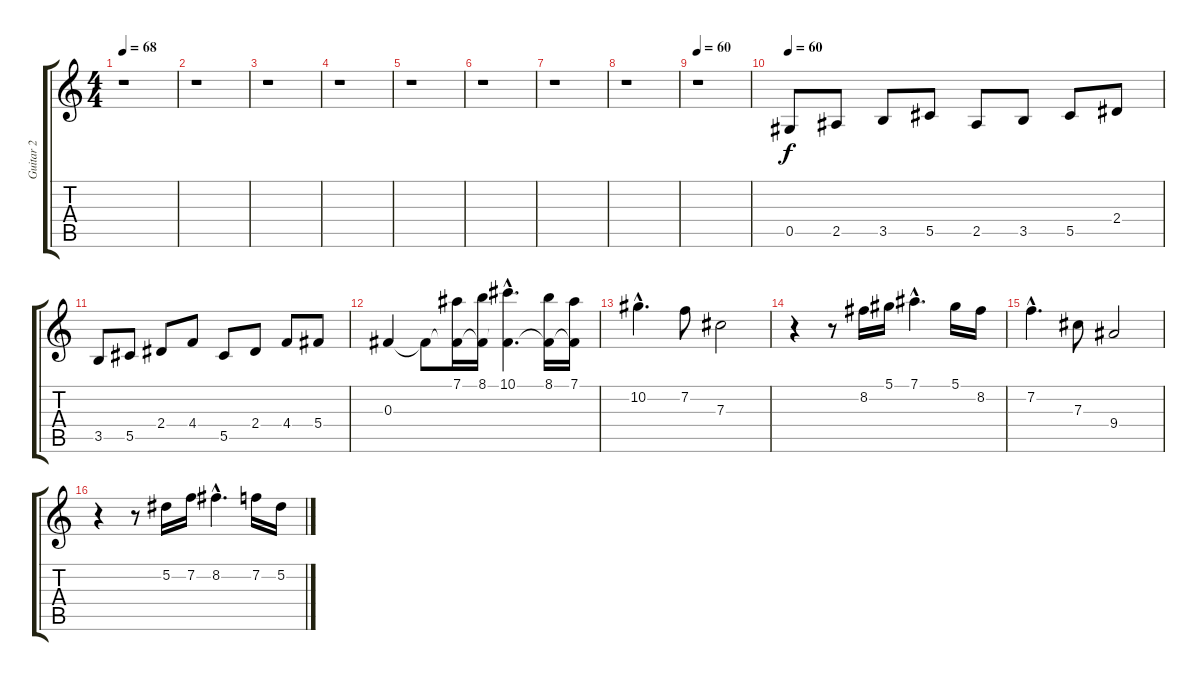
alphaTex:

\track ("Guitar 2" "Guitar 2") {instrument distortionguitar}
\staff {score tabs}
\tuning (Eb4 Bb3 Gb3 Db3 Ab2 Eb2) {hide}
\ts (4 4)
\tempo 68
\clef g2
\ks c
r.1{dy f} |
r.1 |
r.1 |
r.1 |
r.1 |
r.1 |
r.1 |
r.1 |
\tempo 60
r.1 |
\tempo 60
0.5.8 2.5.8 3.5.8 5.5.8 2.5.8 3.5.8 5.5.8 2.4.8 |
3.5.8 5.5.8 2.4.8 4.4.8 5.5.8 2.4.8 4.4.8 5.4.8 |
0.3.4 0.3{t}.8 (7.1 0.3{t}).16{volume 14} (8.1 0.3{t}).16 (10.1{hac} 0.3{hac t}).4{d} (8.1 0.3{t}).16 (7.1 0.3{t}).16 |
10.2{hac}.4{d} 7.2.8 7.3.2 |
r.4 r.8 8.2.16 5.1.16 7.1{hac}.4{d} 5.1.16 8.2.16 |
7.2{hac}.4{d} 7.3.8 9.4.2 |
r.4 r.8 5.2.16 7.2.16 8.2{hac}.4{d} 7.2.16 5.2.16
